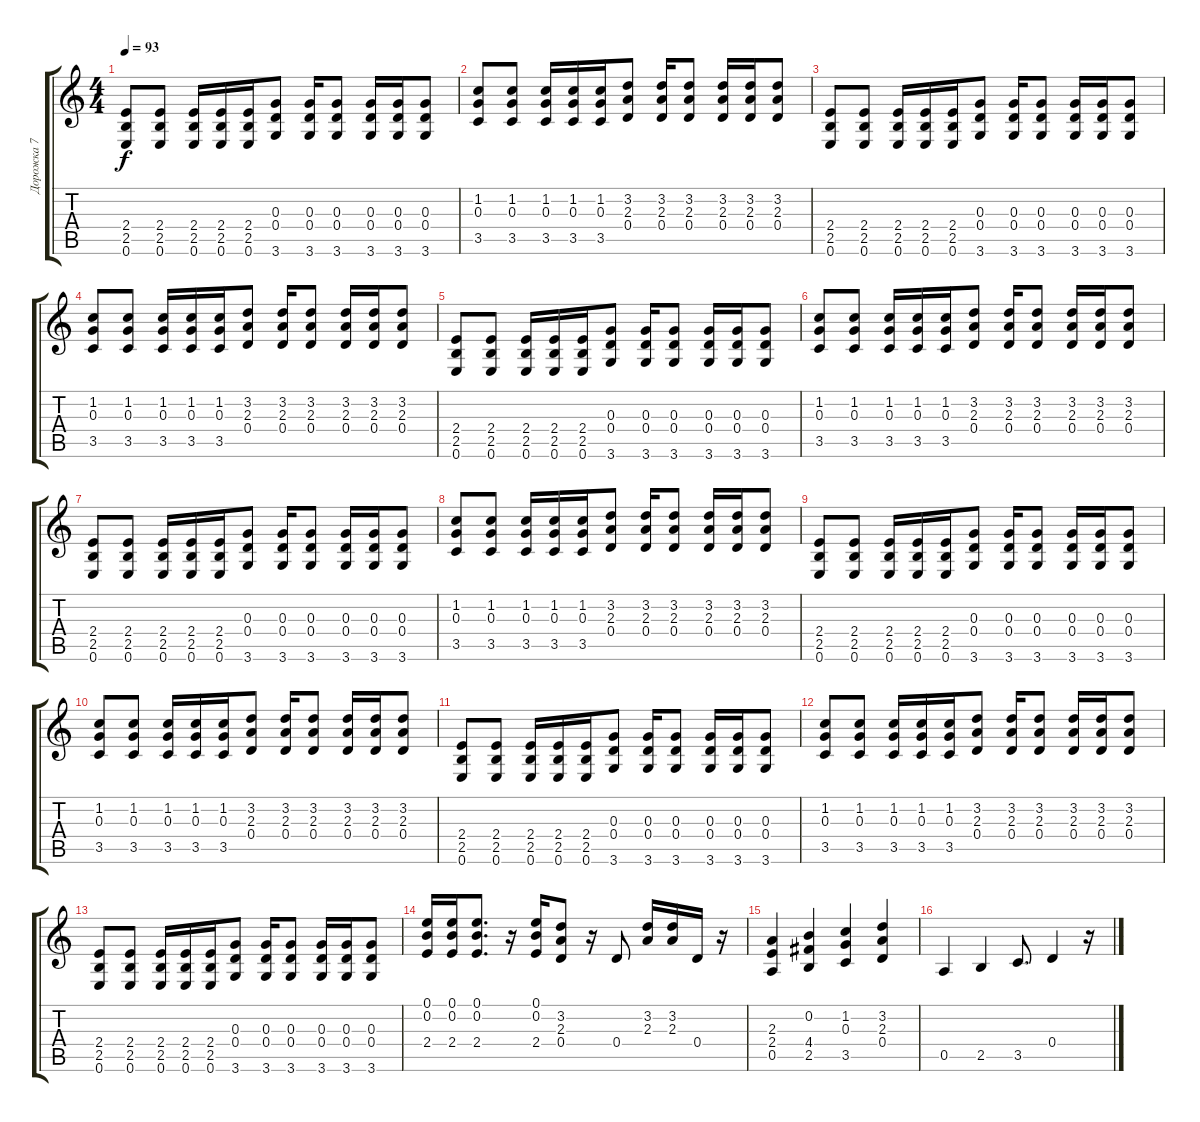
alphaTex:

\track ("Дорожка 7" "Дорожка 7") {instrument distortionguitar}
\staff {score tabs}
\tuning (E4 B3 G3 D3 A2 E2) {hide}
\ts (4 4)
\tempo 93
\clef g2
\ks c
(2.4 2.5 0.6).8{dy f} (2.4 2.5 0.6).8 (2.4 2.5 0.6).16 (2.4 2.5 0.6).16 (2.4 2.5 0.6).16 (0.3 0.4 3.6).8 (0.3 0.4 3.6).16 (0.3 0.4 3.6).8 (0.3 0.4 3.6).16 (0.3 0.4 3.6).16 (0.3 0.4 3.6).8 |
(1.2 0.3 3.5).8{volume 13} (1.2 0.3 3.5).8 (1.2 0.3 3.5).16 (1.2 0.3 3.5).16 (1.2 0.3 3.5).16 (3.2 2.3 0.4).8 (3.2 2.3 0.4).16 (3.2 2.3 0.4).8 (3.2 2.3 0.4).16 (3.2 2.3 0.4).16 (3.2 2.3 0.4).8 |
(2.4 2.5 0.6).8 (2.4 2.5 0.6).8 (2.4 2.5 0.6).16 (2.4 2.5 0.6).16 (2.4 2.5 0.6).16 (0.3 0.4 3.6).8 (0.3 0.4 3.6).16 (0.3 0.4 3.6).8 (0.3 0.4 3.6).16 (0.3 0.4 3.6).16 (0.3 0.4 3.6).8 |
(1.2 0.3 3.5).8 (1.2 0.3 3.5).8 (1.2 0.3 3.5).16 (1.2 0.3 3.5).16 (1.2 0.3 3.5).16 (3.2 2.3 0.4).8 (3.2 2.3 0.4).16 (3.2 2.3 0.4).8 (3.2 2.3 0.4).16 (3.2 2.3 0.4).16 (3.2 2.3 0.4).8 |
(2.4 2.5 0.6).8 (2.4 2.5 0.6).8 (2.4 2.5 0.6).16 (2.4 2.5 0.6).16 (2.4 2.5 0.6).16 (0.3 0.4 3.6).8 (0.3 0.4 3.6).16 (0.3 0.4 3.6).8 (0.3 0.4 3.6).16 (0.3 0.4 3.6).16 (0.3 0.4 3.6).8 |
(1.2 0.3 3.5).8{volume 13} (1.2 0.3 3.5).8 (1.2 0.3 3.5).16 (1.2 0.3 3.5).16 (1.2 0.3 3.5).16 (3.2 2.3 0.4).8 (3.2 2.3 0.4).16 (3.2 2.3 0.4).8 (3.2 2.3 0.4).16 (3.2 2.3 0.4).16 (3.2 2.3 0.4).8 |
(2.4 2.5 0.6).8 (2.4 2.5 0.6).8 (2.4 2.5 0.6).16 (2.4 2.5 0.6).16 (2.4 2.5 0.6).16 (0.3 0.4 3.6).8 (0.3 0.4 3.6).16 (0.3 0.4 3.6).8 (0.3 0.4 3.6).16 (0.3 0.4 3.6).16 (0.3 0.4 3.6).8 |
(1.2 0.3 3.5).8 (1.2 0.3 3.5).8 (1.2 0.3 3.5).16 (1.2 0.3 3.5).16 (1.2 0.3 3.5).16 (3.2 2.3 0.4).8 (3.2 2.3 0.4).16 (3.2 2.3 0.4).8 (3.2 2.3 0.4).16 (3.2 2.3 0.4).16 (3.2 2.3 0.4).8 |
(2.4 2.5 0.6).8 (2.4 2.5 0.6).8 (2.4 2.5 0.6).16 (2.4 2.5 0.6).16 (2.4 2.5 0.6).16 (0.3 0.4 3.6).8 (0.3 0.4 3.6).16 (0.3 0.4 3.6).8 (0.3 0.4 3.6).16 (0.3 0.4 3.6).16 (0.3 0.4 3.6).8 |
(1.2 0.3 3.5).8{volume 13} (1.2 0.3 3.5).8 (1.2 0.3 3.5).16 (1.2 0.3 3.5).16 (1.2 0.3 3.5).16 (3.2 2.3 0.4).8 (3.2 2.3 0.4).16 (3.2 2.3 0.4).8 (3.2 2.3 0.4).16 (3.2 2.3 0.4).16 (3.2 2.3 0.4).8 |
(2.4 2.5 0.6).8 (2.4 2.5 0.6).8 (2.4 2.5 0.6).16 (2.4 2.5 0.6).16 (2.4 2.5 0.6).16 (0.3 0.4 3.6).8 (0.3 0.4 3.6).16 (0.3 0.4 3.6).8 (0.3 0.4 3.6).16 (0.3 0.4 3.6).16 (0.3 0.4 3.6).8 |
(1.2 0.3 3.5).8 (1.2 0.3 3.5).8 (1.2 0.3 3.5).16 (1.2 0.3 3.5).16 (1.2 0.3 3.5).16 (3.2 2.3 0.4).8 (3.2 2.3 0.4).16 (3.2 2.3 0.4).8 (3.2 2.3 0.4).16 (3.2 2.3 0.4).16 (3.2 2.3 0.4).8 |
(2.4 2.5 0.6).8 (2.4 2.5 0.6).8 (2.4 2.5 0.6).16 (2.4 2.5 0.6).16 (2.4 2.5 0.6).16 (0.3 0.4 3.6).8 (0.3 0.4 3.6).16 (0.3 0.4 3.6).8 (0.3 0.4 3.6).16 (0.3 0.4 3.6).16 (0.3 0.4 3.6).8 |
(0.1 0.2 2.4).16 (0.1 0.2 2.4).16 (0.1 0.2 2.4).8{d} r.16 (0.1 0.2 2.4).16 (3.2 2.3 0.4).8 r.16 0.4.8 (3.2 2.3).16 (3.2 2.3).16 0.4.16 r.16 |
(2.3 2.4 0.5).4 (0.2 4.4 2.5).4 (1.2 0.3 3.5).4 (3.2 2.3 0.4).4 |
0.5.4{volume 15} 2.5.4 3.5.8{d} 0.4.4 r.16
